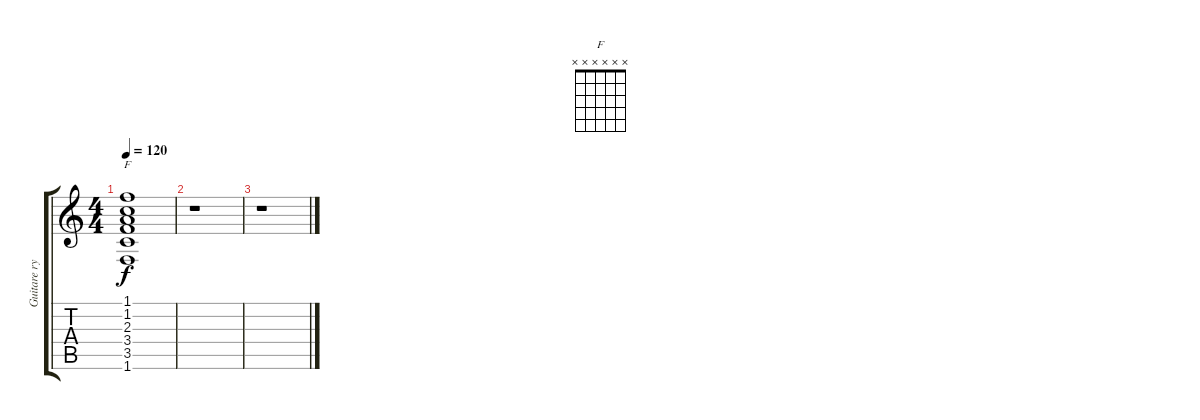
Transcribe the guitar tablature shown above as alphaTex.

\track ("Guitare rythm." "Guitare ry") {instrument acousticguitarsteel}
\staff {score tabs}
\tuning (E4 B3 G3 D3 A2 E2) {hide}
\chord ("F" x x x x x x) {firstfret 0}
\ts (4 4)
\tempo 120
\clef g2
\ks c
(1.1 1.2 2.3 3.4 3.5 1.6).1{ch "F" dy f} |
r.1 |
r.1
